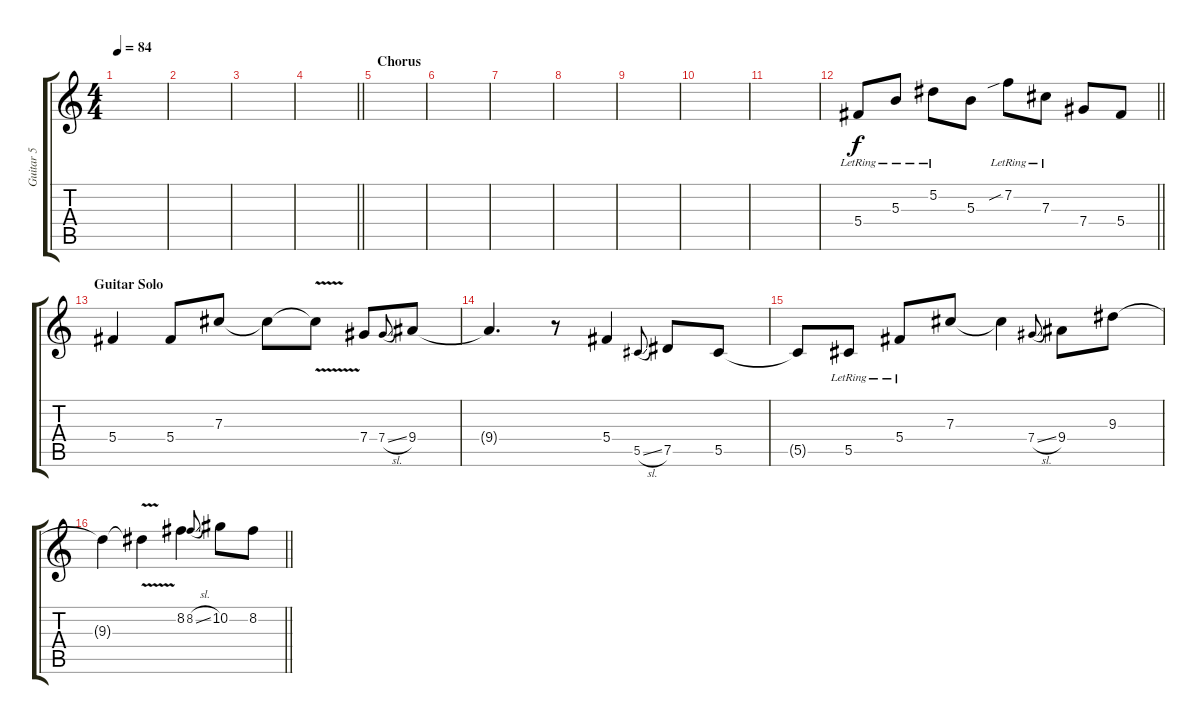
\track ("Guitar 5" "Guitar 5") {instrument distortionguitar}
\staff {score tabs}
\tuning (Eb4 Bb3 Gb3 Db3 Ab2 Eb2) {hide}
\ts (4 4)
\tempo 84
\clef g2
\ks c
|
|
|
\barLineRight lightlight
|
\section ("" "Chorus")
|
|
|
|
|
|
|
\barLineRight lightlight
5.4{lr}.8 5.3{lr}.8 5.2{lr}.8 5.3.8 7.2{sib lr}.8 7.3{lr}.8 7.4.8 5.4.8 |
\section ("" "Guitar Solo")
5.4.4 5.4.8 7.3.8 7.3{t}.8 7.3{v t}.8 7.4.8 7.4{sl}.8{gr onbeat} 9.4.8 |
9.4{t}.4{d} r.8 5.4.4 5.5{sl}.8{gr onbeat} 7.5.8 5.5.8 |
5.5{t}.8 5.5{lr}.8 5.4{lr}.8 7.3.8 7.3{t}.4 7.4{sl}.8{gr onbeat} 9.4.8 9.3.8 |
\barLineRight lightlight
9.3{t}.4 9.3{v t}.4 8.2.4 8.2{sl}.8{gr onbeat} 10.2.8 8.2.8
